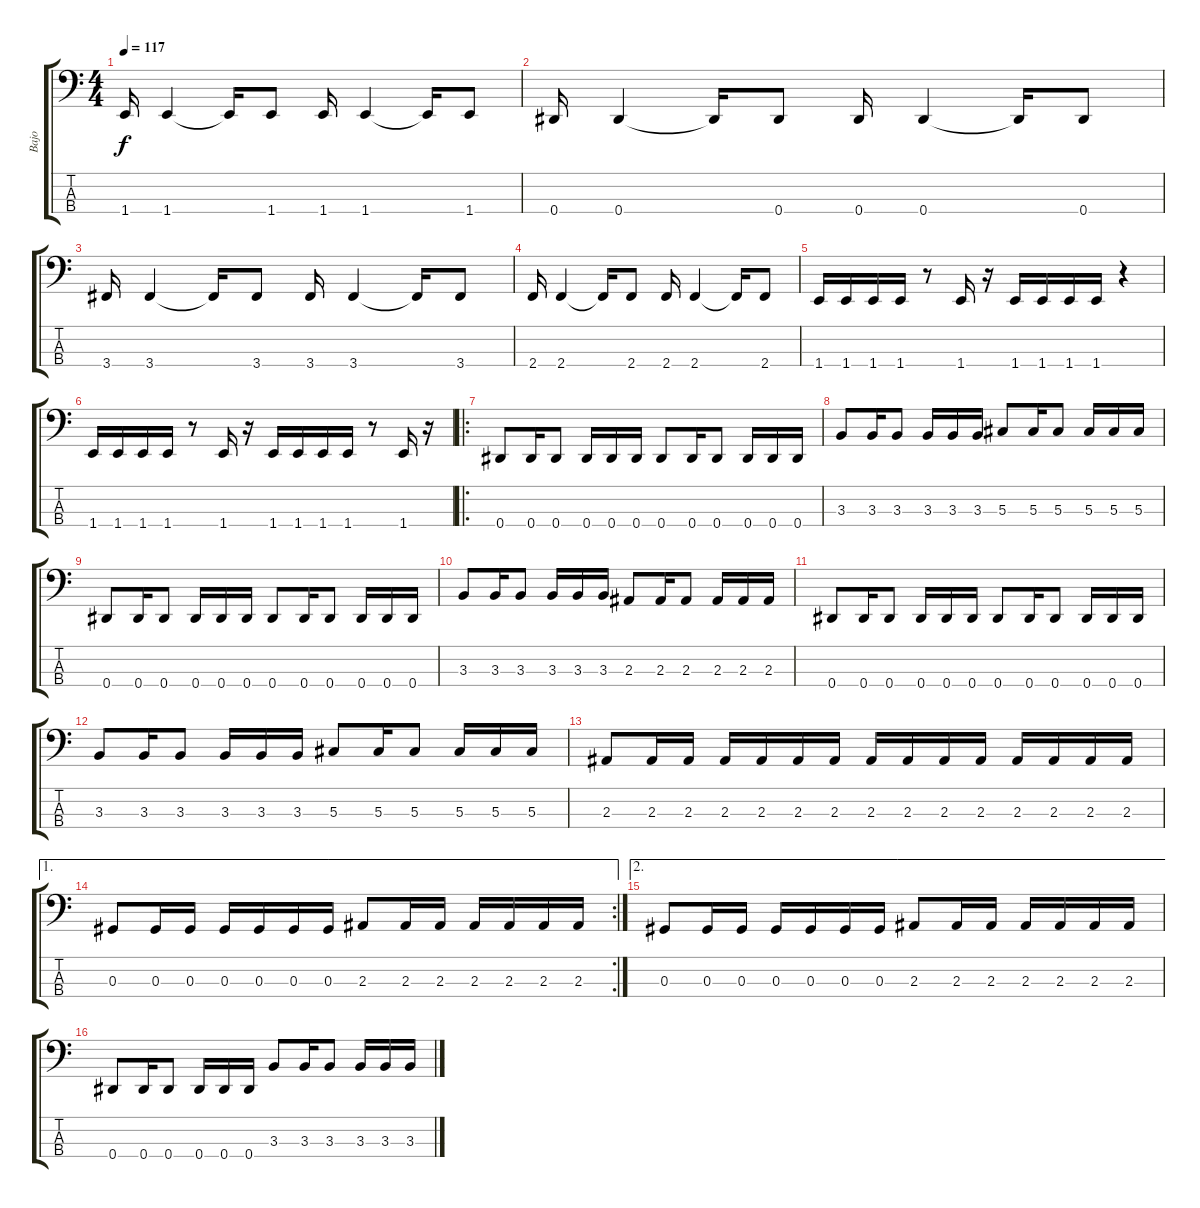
\track ("Bajo" "Bajo") {instrument electricbassfinger}
\staff {score tabs}
\tuning (Gb2 Db2 Ab1 Eb1) {hide}
\ts (4 4)
\tempo 117
\clef f4
\ks c
1.4.16{dy f} 1.4.4 1.4{t}.16 1.4.8 1.4.16 1.4.4 1.4{t}.16 1.4.8 |
0.4.16 0.4.4 0.4{t}.16 0.4.8 0.4.16 0.4.4 0.4{t}.16 0.4.8 |
3.4.16 3.4.4 3.4{t}.16 3.4.8 3.4.16 3.4.4 3.4{t}.16 3.4.8 |
2.4.16 2.4.4 2.4{t}.16 2.4.8 2.4.16 2.4.4 2.4{t}.16 2.4.8 |
1.4.16 1.4.16 1.4.16 1.4.16 r.8 1.4.16 r.16 1.4.16 1.4.16 1.4.16 1.4.16 r.4 |
1.4.16 1.4.16 1.4.16 1.4.16 r.8 1.4.16 r.16 1.4.16 1.4.16 1.4.16 1.4.16 r.8 1.4.16 r.16 |
\ro
0.4.8 0.4.16 0.4.8 0.4.16 0.4.16 0.4.16 0.4.8 0.4.16 0.4.8 0.4.16 0.4.16 0.4.16 |
3.3.8 3.3.16 3.3.8 3.3.16 3.3.16 3.3.16 5.3.8 5.3.16 5.3.8 5.3.16 5.3.16 5.3.16 |
0.4.8 0.4.16 0.4.8 0.4.16 0.4.16 0.4.16 0.4.8 0.4.16 0.4.8 0.4.16 0.4.16 0.4.16 |
3.3.8 3.3.16 3.3.8 3.3.16 3.3.16 3.3.16 2.3.8 2.3.16 2.3.8 2.3.16 2.3.16 2.3.16 |
0.4.8 0.4.16 0.4.8 0.4.16 0.4.16 0.4.16 0.4.8 0.4.16 0.4.8 0.4.16 0.4.16 0.4.16 |
3.3.8 3.3.16 3.3.8 3.3.16 3.3.16 3.3.16 5.3.8 5.3.16 5.3.8 5.3.16 5.3.16 5.3.16 |
2.3.8 2.3.16 2.3.16 2.3.16 2.3.16 2.3.16 2.3.16 2.3.16 2.3.16 2.3.16 2.3.16 2.3.16 2.3.16 2.3.16 2.3.16 |
\ae 1
\rc 2
0.3.8 0.3.16 0.3.16 0.3.16 0.3.16 0.3.16 0.3.16 2.3.8 2.3.16 2.3.16 2.3.16 2.3.16 2.3.16 2.3.16 |
\ae 2
0.3.8 0.3.16 0.3.16 0.3.16 0.3.16 0.3.16 0.3.16 2.3.8 2.3.16 2.3.16 2.3.16 2.3.16 2.3.16 2.3.16 |
0.4.8 0.4.16 0.4.8 0.4.16 0.4.16 0.4.16 3.3.8 3.3.16 3.3.8 3.3.16 3.3.16 3.3.16
